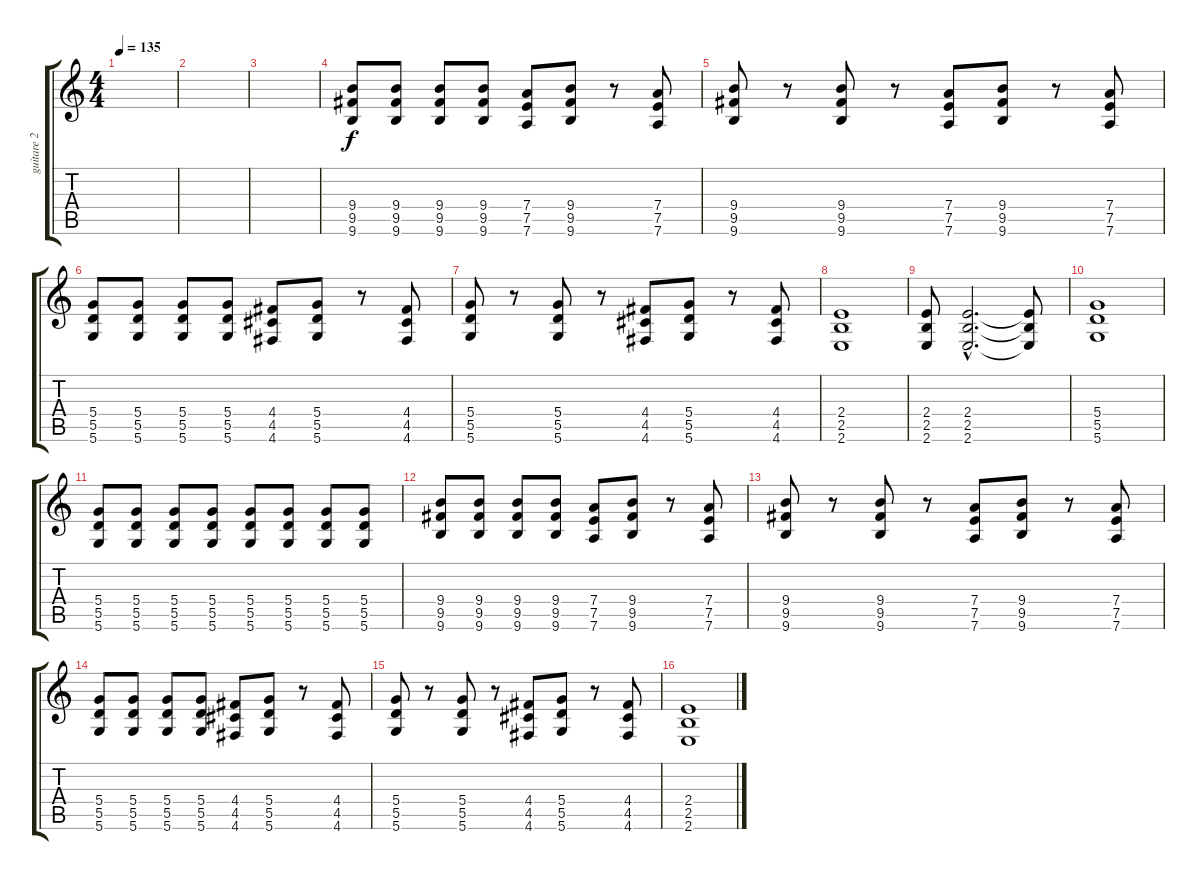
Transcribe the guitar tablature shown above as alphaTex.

\track ("guitare 2" "guitare 2") {instrument electricguitarclean}
\staff {score tabs}
\tuning (E4 B3 G3 D3 A2 D2) {hide}
\ts (4 4)
\tempo 135
\clef g2
\ks c
|
|
|
(9.4 9.5 9.6).8{instrument distortionguitar} (9.4 9.5 9.6).8 (9.4 9.5 9.6).8 (9.4 9.5 9.6).8 (7.4 7.5 7.6).8 (9.4 9.5 9.6).8 r.8 (7.4 7.5 7.6).8 |
(9.4 9.5 9.6).8 r.8 (9.4 9.5 9.6).8 r.8 (7.4 7.5 7.6).8 (9.4 9.5 9.6).8 r.8 (7.4 7.5 7.6).8 |
(5.4 5.5 5.6).8 (5.4 5.5 5.6).8 (5.4 5.5 5.6).8 (5.4 5.5 5.6).8 (4.4 4.5 4.6).8 (5.4 5.5 5.6).8 r.8 (4.4 4.5 4.6).8 |
(5.4 5.5 5.6).8 r.8 (5.4 5.5 5.6).8 r.8 (4.4 4.5 4.6).8 (5.4 5.5 5.6).8 r.8 (4.4 4.5 4.6).8 |
(2.4 2.5 2.6).1 |
(2.4 2.5 2.6).8 (2.4{hac} 2.5{hac} 2.6{hac}).2{d} (2.4{t} 2.5{t} 2.6{t}).8 |
(5.4 5.5 5.6).1 |
(5.4 5.5 5.6).8 (5.4 5.5 5.6).8 (5.4 5.5 5.6).8 (5.4 5.5 5.6).8 (5.4 5.5 5.6).8 (5.4 5.5 5.6).8 (5.4 5.5 5.6).8 (5.4 5.5 5.6).8 |
(9.4 9.5 9.6).8{instrument distortionguitar} (9.4 9.5 9.6).8 (9.4 9.5 9.6).8 (9.4 9.5 9.6).8 (7.4 7.5 7.6).8 (9.4 9.5 9.6).8 r.8 (7.4 7.5 7.6).8 |
(9.4 9.5 9.6).8 r.8 (9.4 9.5 9.6).8 r.8 (7.4 7.5 7.6).8 (9.4 9.5 9.6).8 r.8 (7.4 7.5 7.6).8 |
(5.4 5.5 5.6).8 (5.4 5.5 5.6).8 (5.4 5.5 5.6).8 (5.4 5.5 5.6).8 (4.4 4.5 4.6).8 (5.4 5.5 5.6).8 r.8 (4.4 4.5 4.6).8 |
(5.4 5.5 5.6).8 r.8 (5.4 5.5 5.6).8 r.8 (4.4 4.5 4.6).8 (5.4 5.5 5.6).8 r.8 (4.4 4.5 4.6).8 |
(2.4 2.5 2.6).1
